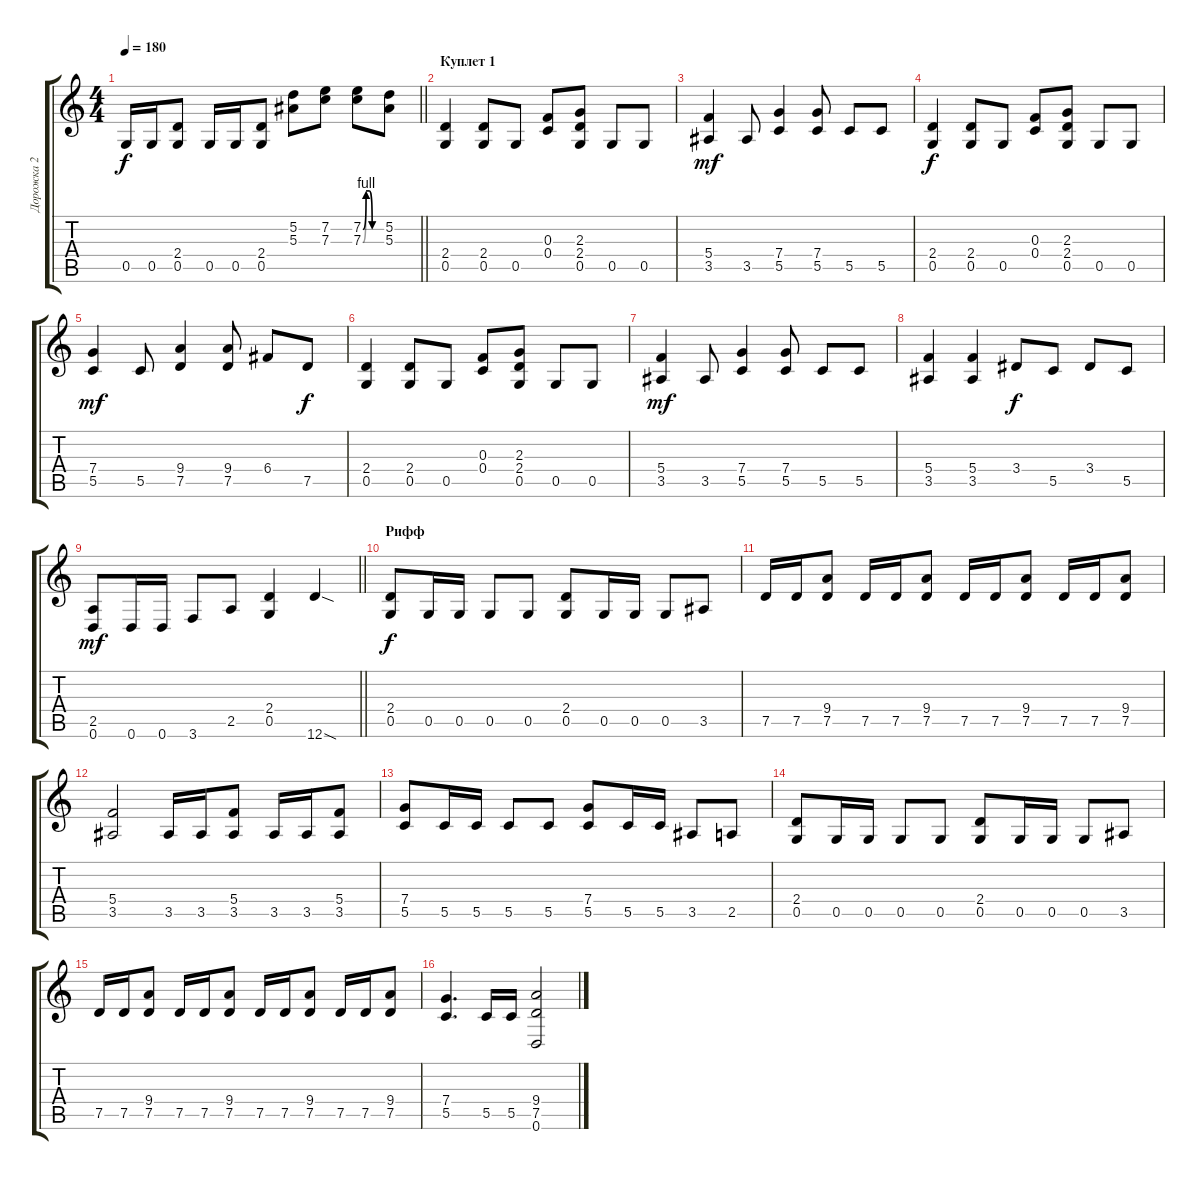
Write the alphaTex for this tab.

\track ("Дорожка 2" "Дорожка 2") {instrument distortionguitar}
\staff {score tabs}
\tuning (D4 A3 F3 C3 G2 D2) {hide}
\ts (4 4)
\tempo 180
\clef g2
\barLineRight lightlight
\ks c
0.5.16{dy f} 0.5.16 (2.4 0.5).8 0.5.16 0.5.16 (2.4 0.5).8 (5.2 5.3).8 (7.2 7.3).8 (7.2{be (custom 0 0 10 4 20 4 30 0 60 0)} 7.3{be (custom 0 0 10 4 20 4 30 0 60 0)}).8 (5.2 5.3).8 |
\section ("" "Куплет 1")
(2.4 0.5).4 (2.4 0.5).8 0.5.8 (0.3 0.4).8 (2.3 2.4 0.5).8 0.5.8 0.5.8 |
(5.4 3.5).4{dy mf} 3.5.8 (7.4 5.5).4 (7.4 5.5).8 5.5.8 5.5.8 |
(2.4 0.5).4{dy f} (2.4 0.5).8 0.5.8 (0.3 0.4).8 (2.3 2.4 0.5).8 0.5.8 0.5.8 |
(7.4 5.5).4{dy mf} 5.5.8 (9.4 7.5).4 (9.4 7.5).8 6.4.8 7.5.8{dy f} |
(2.4 0.5).4 (2.4 0.5).8 0.5.8 (0.3 0.4).8 (2.3 2.4 0.5).8 0.5.8 0.5.8 |
(5.4 3.5).4{dy mf} 3.5.8 (7.4 5.5).4 (7.4 5.5).8 5.5.8 5.5.8 |
(5.4 3.5).4 (5.4 3.5).4 3.4.8{dy f} 5.5.8 3.4.8 5.5.8 |
\barLineRight lightlight
(2.5 0.6).8{dy mf} 0.6.16 0.6.16 3.6.8 2.5.8 (2.4 0.5).4 12.6{sod}.4 |
\section ("" "Рифф")
(2.4 0.5).8{dy f} 0.5.16 0.5.16 0.5.8 0.5.8 (2.4 0.5).8 0.5.16 0.5.16 0.5.8 3.5.8 |
7.5.16 7.5.16 (9.4 7.5).8 7.5.16 7.5.16 (9.4 7.5).8 7.5.16 7.5.16 (9.4 7.5).8 7.5.16 7.5.16 (9.4 7.5).8 |
(5.4 3.5).2 3.5.16 3.5.16 (5.4 3.5).8 3.5.16 3.5.16 (5.4 3.5).8 |
(7.4 5.5).8 5.5.16 5.5.16 5.5.8 5.5.8 (7.4 5.5).8 5.5.16 5.5.16 3.5.8 2.5.8 |
(2.4 0.5).8 0.5.16 0.5.16 0.5.8 0.5.8 (2.4 0.5).8 0.5.16 0.5.16 0.5.8 3.5.8 |
7.5.16 7.5.16 (9.4 7.5).8 7.5.16 7.5.16 (9.4 7.5).8 7.5.16 7.5.16 (9.4 7.5).8 7.5.16 7.5.16 (9.4 7.5).8 |
(7.4 5.5).4{d} 5.5.16 5.5.16 (9.4 7.5 0.6).2
